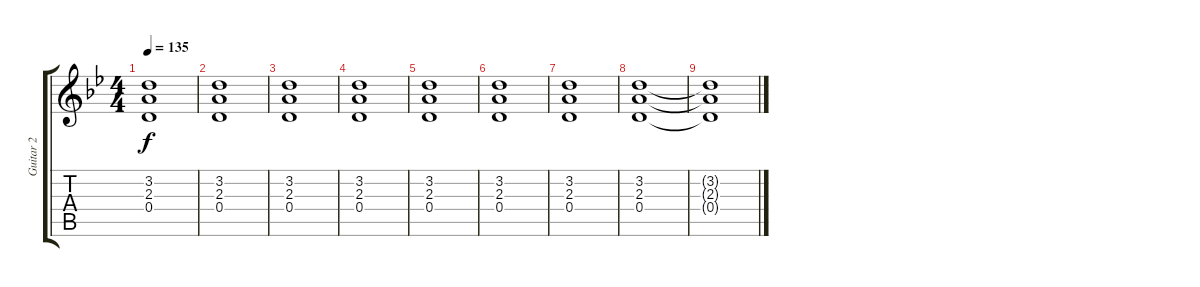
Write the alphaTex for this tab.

\track ("Guitar 2" "Guitar 2") {instrument acousticguitarsteel}
\staff {score tabs}
\tuning (E4 B3 G3 D3 A2 E2) {hide}
\ts (4 4)
\tempo 135
\clef g2
\ks bb
(3.2 2.3 0.4).1{dy f} |
(3.2 2.3 0.4).1 |
(3.2 2.3 0.4).1 |
(3.2 2.3 0.4).1 |
(3.2 2.3 0.4).1 |
(3.2 2.3 0.4).1 |
(3.2 2.3 0.4).1 |
(3.2 2.3 0.4).1 |
(3.2{t} 2.3{t} 0.4{t}).1
